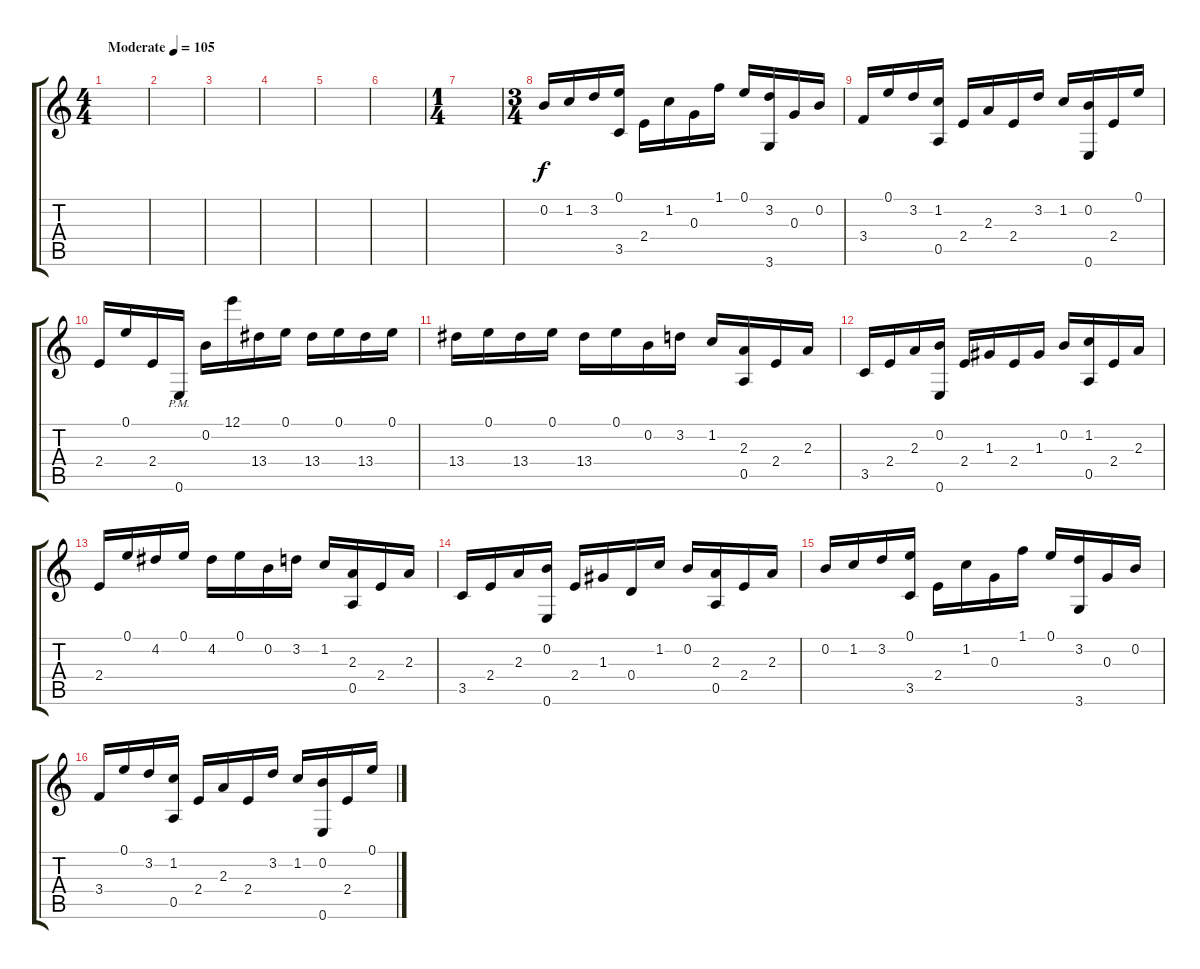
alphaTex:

\track "" {instrument overdrivenguitar}
\staff {score tabs}
\tuning (E4 B3 G3 D3 A2 E2) {hide}
\ts (4 4)
\tempo (105 "Moderate")
\clef g2
\ks c
|
|
|
|
|
|
\ts (1 4)
|
\ts (3 4)
0.2.16 1.2.16 3.2.16 (0.1 3.5).16 2.4.16 1.2.16 0.3.16 1.1.16 0.1.16 (3.2 3.6).16 0.3.16 0.2.16 |
3.4.16 0.1.16 3.2.16 (1.2 0.5).16 2.4.16 2.3.16 2.4.16 3.2.16 1.2.16 (0.2 0.6).16 2.4.16 0.1.16 |
2.4.16 0.1.16 2.4.16 0.6{pm}.16 0.2.16 12.1.16 13.4.16 0.1.16 13.4.16 0.1.16 13.4.16 0.1.16 |
13.4.16 0.1.16 13.4.16 0.1.16 13.4.16 0.1.16 0.2.16 3.2.16 1.2.16 (2.3 0.5).16 2.4.16 2.3.16 |
3.5.16 2.4.16 2.3.16 (0.2 0.6).16 2.4.16 1.3.16 2.4.16 1.3.16 0.2.16 (1.2 0.5).16 2.4.16 2.3.16 |
2.4.16 0.1.16 4.2.16 0.1.16 4.2.16 0.1.16 0.2.16 3.2.16 1.2.16 (2.3 0.5).16 2.4.16 2.3.16 |
3.5.16 2.4.16 2.3.16 (0.2 0.6).16 2.4.16 1.3.16 0.4.16 1.2.16 0.2.16 (2.3 0.5).16 2.4.16 2.3.16 |
0.2.16 1.2.16 3.2.16 (0.1 3.5).16 2.4.16 1.2.16 0.3.16 1.1.16 0.1.16 (3.2 3.6).16 0.3.16 0.2.16 |
3.4.16 0.1.16 3.2.16 (1.2 0.5).16 2.4.16 2.3.16 2.4.16 3.2.16 1.2.16 (0.2 0.6).16 2.4.16 0.1.16
